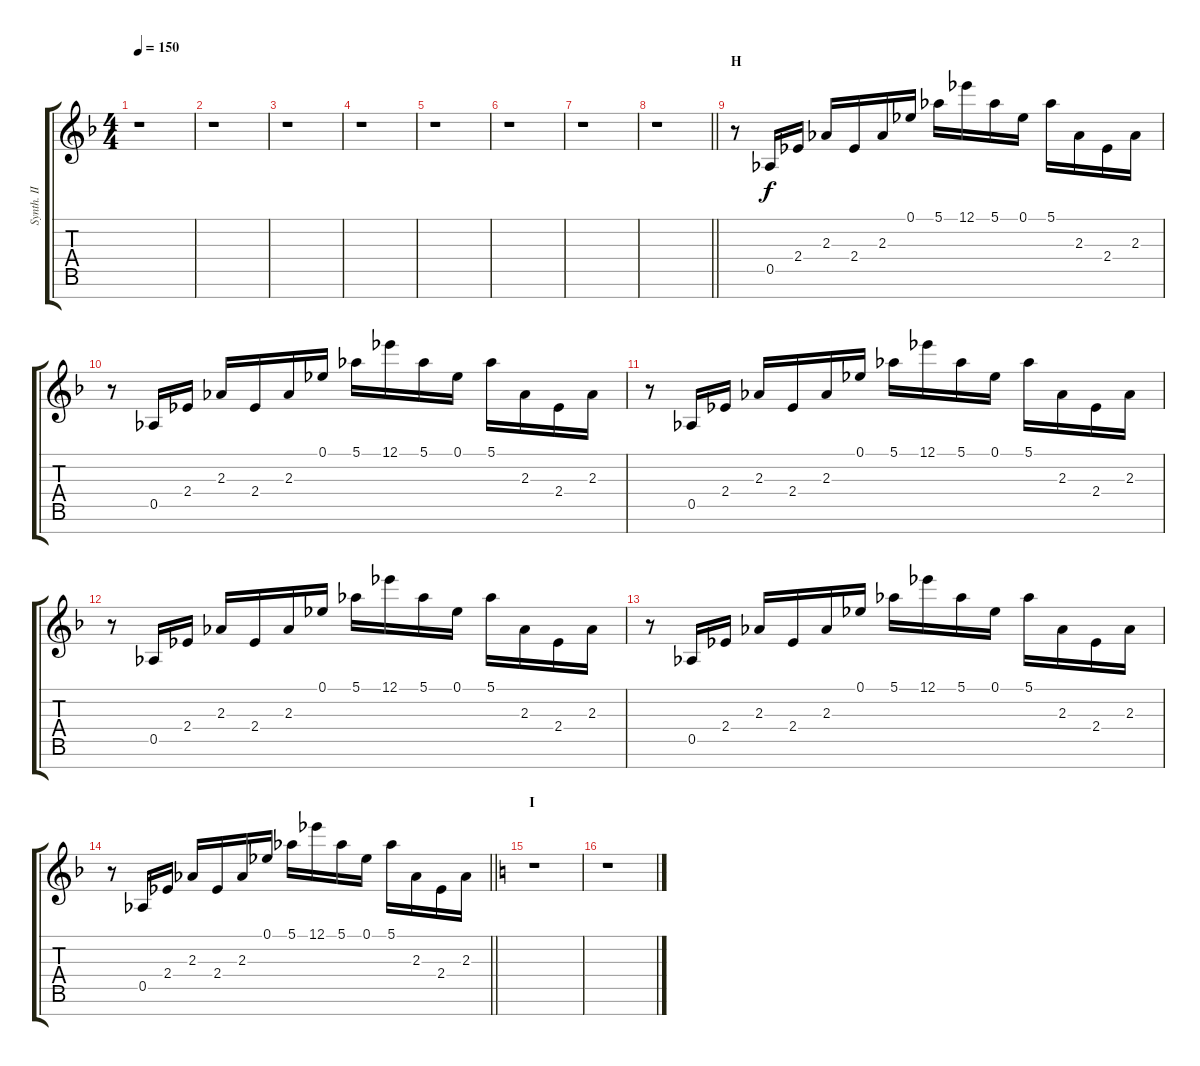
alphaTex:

\track ("Synth. II" "Synth. II") {instrument lead2sawtooth}
\staff {score tabs}
\tuning (Eb5 Bb4 Gb4 Db4 Ab3 Eb3 Bb2) {hide}
\ts (4 4)
\tempo 150
\clef g2
\ks f
r.1{dy f} |
r.1 |
r.1 |
r.1 |
r.1 |
r.1 |
r.1 |
\barLineRight lightlight
r.1 |
\section ("" "H")
r.8 0.5.16 2.4.16 2.3.16 2.4.16 2.3.16 0.1.16 5.1.16 12.1.16 5.1.16 0.1.16 5.1.16 2.3.16 2.4.16 2.3.16 |
r.8 0.5.16 2.4.16 2.3.16 2.4.16 2.3.16 0.1.16 5.1.16 12.1.16 5.1.16 0.1.16 5.1.16 2.3.16 2.4.16 2.3.16 |
r.8 0.5.16 2.4.16 2.3.16 2.4.16 2.3.16 0.1.16 5.1.16 12.1.16 5.1.16 0.1.16 5.1.16 2.3.16 2.4.16 2.3.16 |
r.8 0.5.16 2.4.16 2.3.16 2.4.16 2.3.16 0.1.16 5.1.16 12.1.16 5.1.16 0.1.16 5.1.16 2.3.16 2.4.16 2.3.16 |
r.8 0.5.16 2.4.16 2.3.16 2.4.16 2.3.16 0.1.16 5.1.16 12.1.16 5.1.16 0.1.16 5.1.16 2.3.16 2.4.16 2.3.16 |
\barLineRight lightlight
r.8 0.5.16 2.4.16 2.3.16 2.4.16 2.3.16 0.1.16 5.1.16 12.1.16 5.1.16 0.1.16 5.1.16 2.3.16 2.4.16 2.3.16 |
\section ("" "I")
\ks c
r.1 |
r.1
